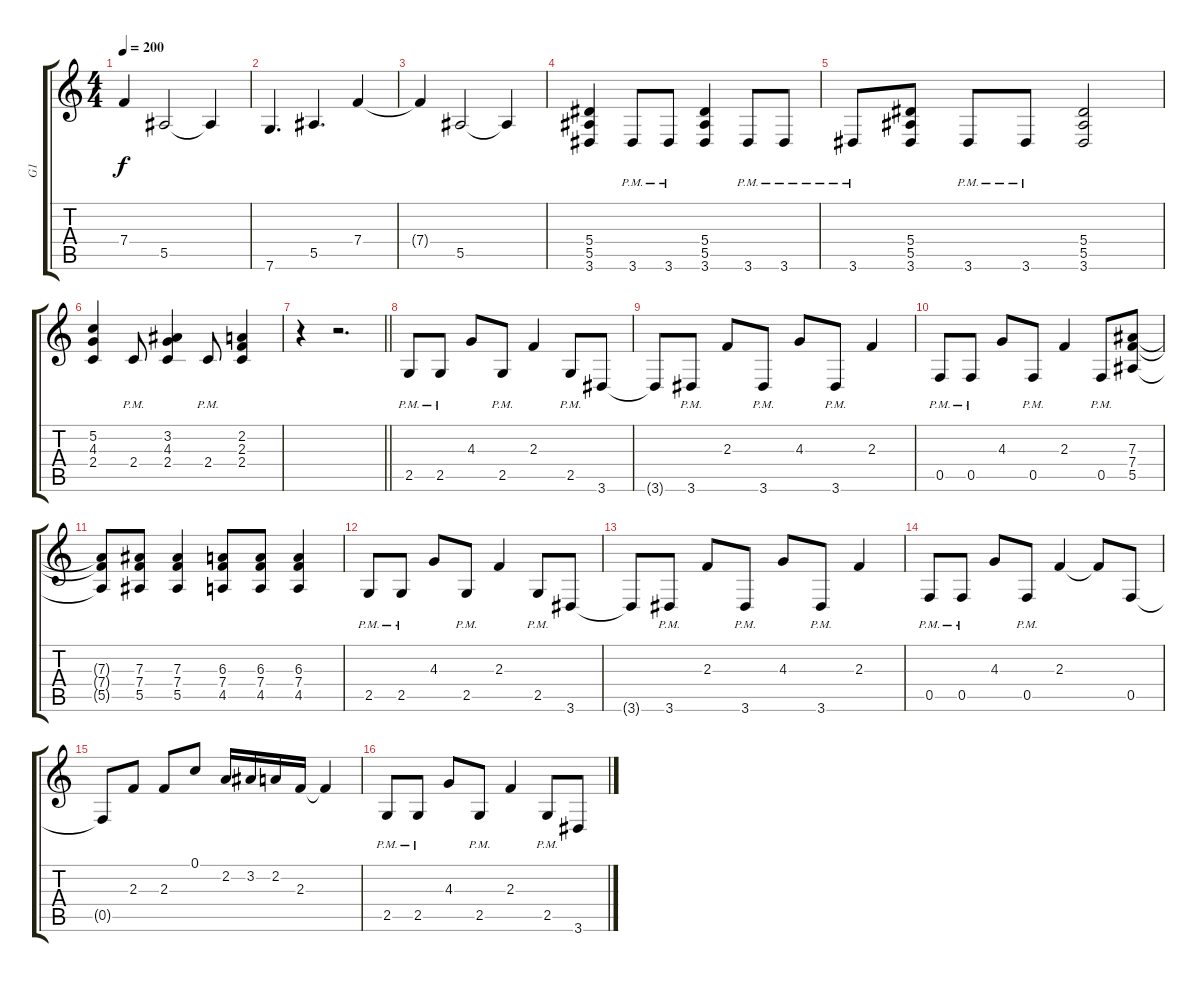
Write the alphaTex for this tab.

\track ("G1" "G1") {instrument distortionguitar}
\staff {score tabs}
\tuning (C4 G3 Eb3 Bb2 F2 C2) {hide}
\ts (4 4)
\tempo 200
\clef g2
\ks c
7.4{t}.4{dy f} 5.5.2 5.5{t}.4 |
7.6.4{d} 5.5.4{d} 7.4.4 |
7.4{t}.4 5.5.2 5.5{t}.4 |
(5.4 5.5 3.6).4 3.6{pm}.8 3.6{pm}.8 (5.4 5.5 3.6).4 3.6{pm}.8 3.6{pm}.8 |
3.6{pm}.8 (5.4 5.5 3.6).8 3.6{pm}.8 3.6{pm}.8 (5.4 5.5 3.6).2 |
(5.2 4.3 2.4).4 2.4{pm}.8 (3.2 4.3 2.4).4 2.4{pm}.8 (2.2 2.3 2.4).4 |
\barLineRight lightlight
r.4 r.2{d} |
2.5{pm}.8 2.5{pm}.8 4.3.8 2.5{pm}.8 2.3.4 2.5{pm}.8 3.6.8 |
3.6{t}.8 3.6{pm}.8 2.3.8 3.6{pm}.8 4.3.8 3.6{pm}.8 2.3.4 |
0.5{pm}.8 0.5{pm}.8 4.3.8 0.5{pm}.8 2.3.4 0.5{pm}.8 (7.3 7.4 5.5).8 |
(7.3{t} 7.4{t} 5.5{t}).8 (7.3 7.4 5.5).8 (7.3 7.4 5.5).4 (6.3 7.4 4.5).8 (6.3 7.4 4.5).8 (6.3 7.4 4.5).4 |
2.5{pm}.8 2.5{pm}.8 4.3.8 2.5{pm}.8 2.3.4 2.5{pm}.8 3.6.8 |
3.6{t}.8 3.6{pm}.8 2.3.8 3.6{pm}.8 4.3.8 3.6{pm}.8 2.3.4 |
0.5{pm}.8 0.5{pm}.8 4.3.8 0.5{pm}.8 2.3.4 2.3{t}.8 0.5.8 |
0.5{t}.8 2.3.8 2.3.8 0.1.8 2.2.16 3.2.16 2.2.16 2.3.16 2.3{t}.4 |
2.5{pm}.8 2.5{pm}.8 4.3.8 2.5{pm}.8 2.3.4 2.5{pm}.8 3.6.8
